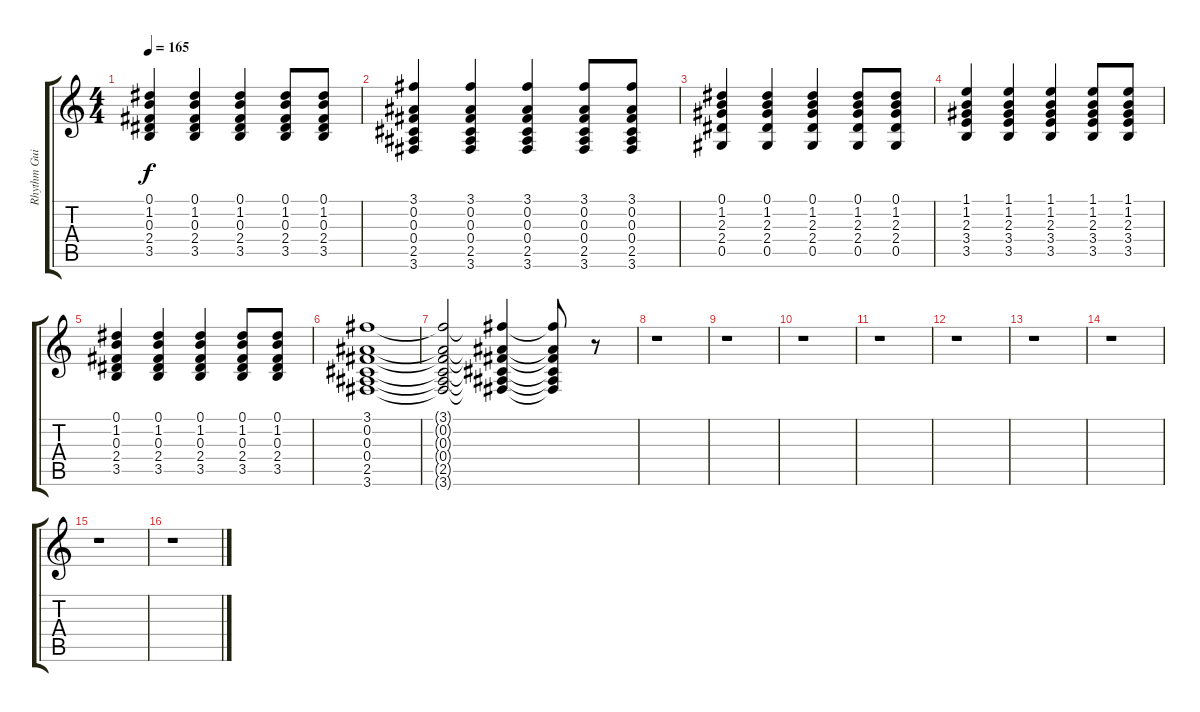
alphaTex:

\track ("Rhythm Guitar (Clean)" "Rhythm Gui") {instrument electricguitarclean}
\staff {score tabs}
\tuning (Eb4 Bb3 Gb3 Db3 Ab2 Eb2) {hide}
\ts (4 4)
\tempo 165
\clef g2
\ks c
(0.1 1.2 0.3 2.4 3.5).4{dy f} (0.1 1.2 0.3 2.4 3.5).4 (0.1 1.2 0.3 2.4 3.5).4 (0.1 1.2 0.3 2.4 3.5).8 (0.1 1.2 0.3 2.4 3.5).8 |
(3.1 0.2 0.3 0.4 2.5 3.6).4 (3.1 0.2 0.3 0.4 2.5 3.6).4 (3.1 0.2 0.3 0.4 2.5 3.6).4 (3.1 0.2 0.3 0.4 2.5 3.6).8 (3.1 0.2 0.3 0.4 2.5 3.6).8 |
(0.1 1.2 2.3 2.4 0.5).4 (0.1 1.2 2.3 2.4 0.5).4 (0.1 1.2 2.3 2.4 0.5).4 (0.1 1.2 2.3 2.4 0.5).8 (0.1 1.2 2.3 2.4 0.5).8 |
(1.1 1.2 2.3 3.4 3.5).4 (1.1 1.2 2.3 3.4 3.5).4 (1.1 1.2 2.3 3.4 3.5).4 (1.1 1.2 2.3 3.4 3.5).8 (1.1 1.2 2.3 3.4 3.5).8 |
(0.1 1.2 0.3 2.4 3.5).4 (0.1 1.2 0.3 2.4 3.5).4 (0.1 1.2 0.3 2.4 3.5).4 (0.1 1.2 0.3 2.4 3.5).8 (0.1 1.2 0.3 2.4 3.5).8 |
(3.1 0.2 0.3 0.4 2.5 3.6).1 |
(3.1{t} 0.2{t} 0.3{t} 0.4{t} 2.5{t} 3.6{t}).2 (3.1{t} 0.2{t} 0.3{t} 0.4{t} 2.5{t} 3.6{t}).4 (3.1{t} 0.2{t} 0.3{t} 0.4{t} 2.5{t} 3.6{t}).8 r.8 |
r.1 |
r.1 |
r.1 |
r.1 |
r.1 |
r.1 |
r.1 |
r.1 |
r.1
